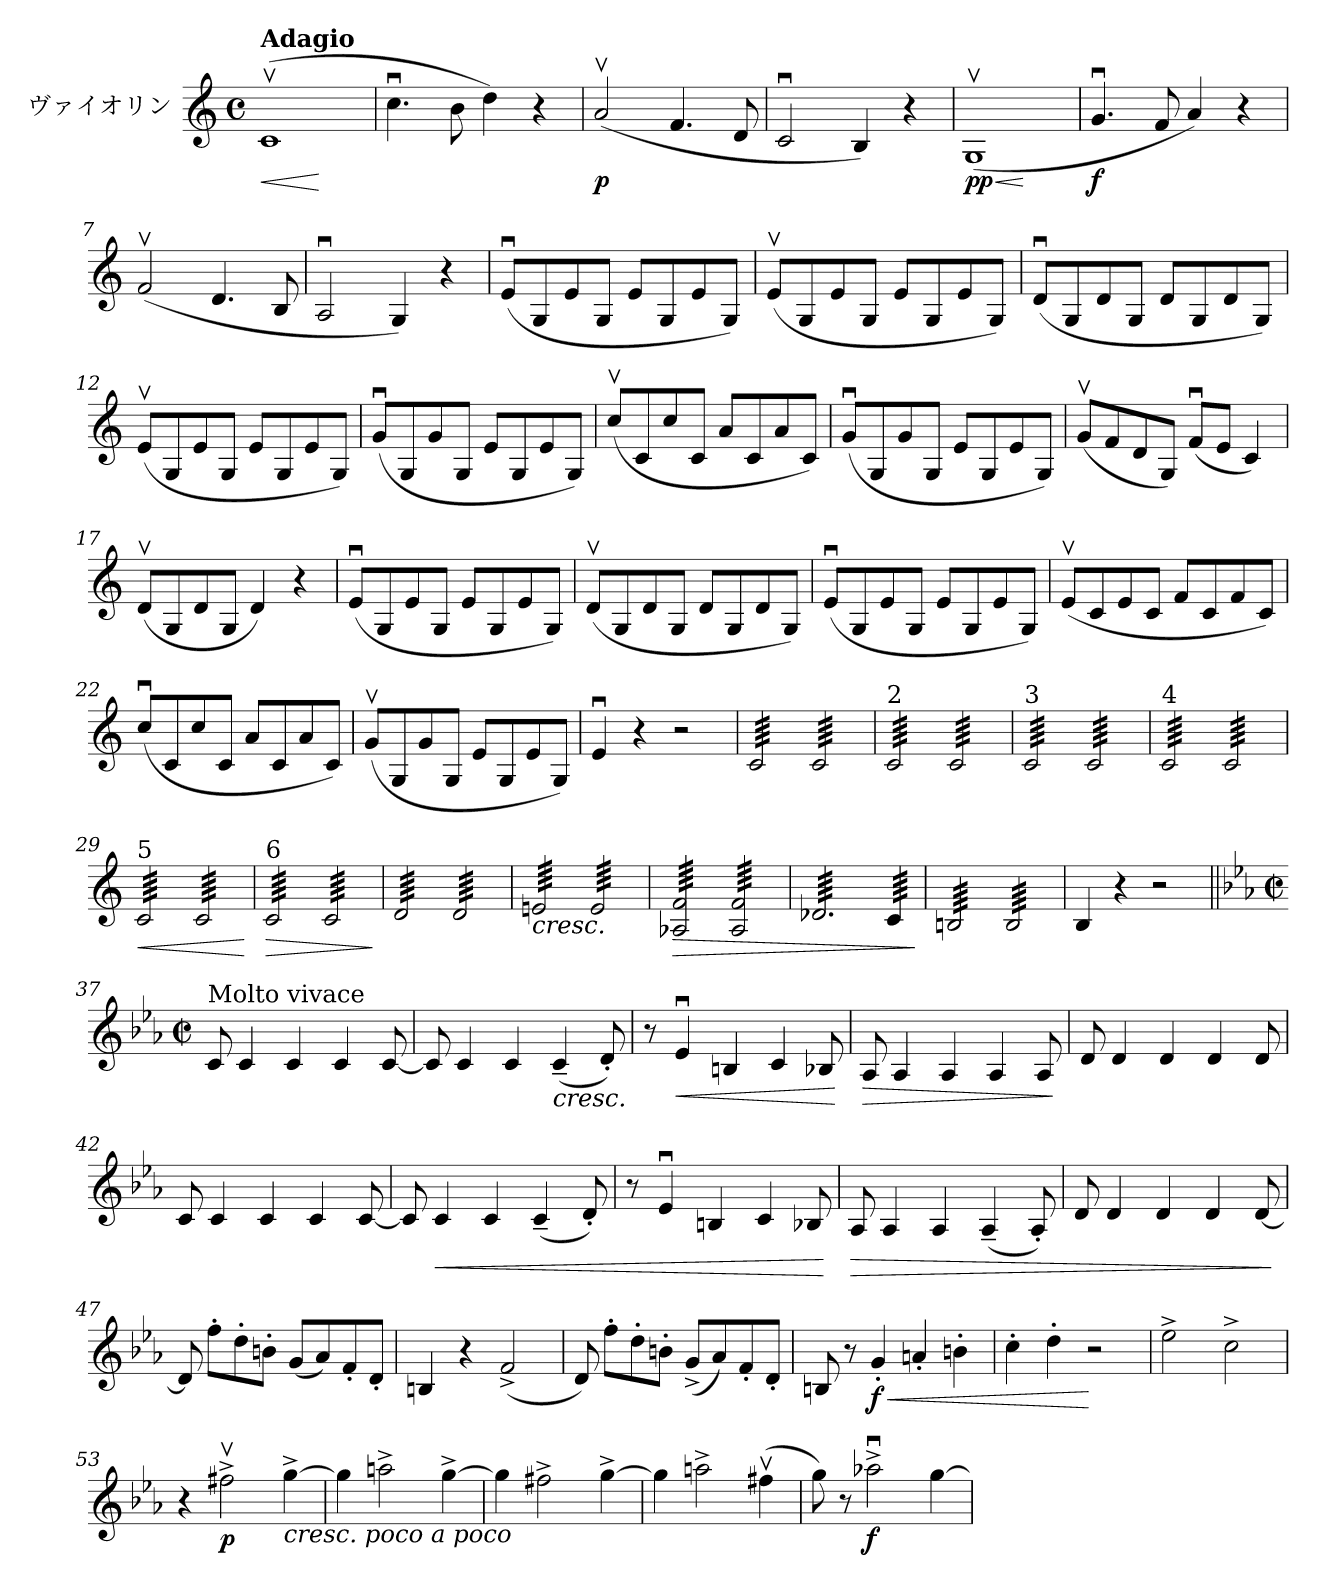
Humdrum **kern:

**kern	**dynam
*part1	*part1
*staff1	*staff1
*I"ヴァイオリン	*
*clefG2	*
*k[]	*
*M4/4	*
*met(c)	*
=1	=1
!LO:TX:a:B:t=Adagio	!
!	!LO:HP:b
!	!LO:DY:n=1:b
(1cv	< other-dynamics
.	[
=2	=2
!	!LO:DY:b
4.ccu\	other-dynamics
8b\	.
4dd\)	.
4r	.
=3	=3
!	!LO:DY:b
(2av/	p
4.f/	.
8d/	.
=4	=4
2cu/	.
4B/)	.
4r	.
=5	=5
!	!LO:HP:b
!	!LO:DY:n=1:b
(1Gv	< pp
.	[
=6	=6
!	!LO:DY:b
4.gu/	f
8f/	.
4a/)	.
4r	.
=7	=7
!	!LO:DY:b
(2fv/	other-dynamics
4.d/	.
8B/	.
=8	=8
2Au/	.
4G/)	.
4r	.
!!LO:LB:g=z
=9	=9
!	!LO:DY:b
(8eu/L	other-dynamics
8G/	.
8e/	.
8G/J	.
8e/L	.
8G/	.
8e/	.
8G/J)	.
=10	=10
(8ev/L	.
8G/	.
8e/	.
8G/J	.
8e/L	.
8G/	.
8e/	.
8G/J)	.
=11	=11
(8du/L	.
8G/	.
8d/	.
8G/J	.
8d/L	.
8G/	.
8d/	.
8G/J)	.
=12	=12
(8ev/L	.
8G/	.
8e/	.
8G/J	.
8e/L	.
8G/	.
8e/	.
8G/J)	.
!!LO:LB:g=z
=13	=13
(8gu/L	.
8G/	.
8g/	.
8G/J	.
8e/L	.
8G/	.
8e/	.
8G/J)	.
=14	=14
(8ccv/L	.
8c/	.
8cc/	.
8c/J	.
8a/L	.
8c/	.
8a/	.
8c/J)	.
=15	=15
(8gu/L	.
8G/	.
8g/	.
8G/J	.
8e/L	.
8G/	.
8e/	.
8G/J)	.
=16	=16
(8gv/L	.
8f/	.
8d/	.
8G/J)	.
(8fu/L	.
8e/J	.
4c/)	.
!!LO:LB:g=z
=17	=17
(8dv/L	.
8G/	.
8d/	.
8G/J	.
4d/)	.
4r	.
=18	=18
(8eu/L	.
8G/	.
8e/	.
8G/J	.
8e/L	.
8G/	.
8e/	.
8G/J)	.
=19	=19
(8dv/L	.
8G/	.
8d/	.
8G/J	.
8d/L	.
8G/	.
8d/	.
8G/J)	.
=20	=20
(8eu/L	.
8G/	.
8e/	.
8G/J	.
8e/L	.
8G/	.
8e/	.
8G/J)	.
=21	=21
(8ev/L	.
8c/	.
8e/	.
8c/J	.
8f/L	.
8c/	.
8f/	.
8c/J)	.
!!LO:LB:g=z
=22	=22
(8ccu/L	.
8c/	.
8cc/	.
8c/J	.
8a/L	.
8c/	.
8a/	.
8c/J)	.
=23	=23
(8gv/L	.
8G/	.
8g/	.
8G/J	.
8e/L	.
8G/	.
8e/	.
8G/J)	.
=24	=24
4eu/	.
4r	.
2r	.
=25	=25
!LO:TX:a:t=1	!
!	!LO:DY:b
*tremolo	*
64c/LLLL	other-dynamics
64c/	.
64c/	.
64c/	.
64c/	.
64c/	.
64c/	.
64c/	.
64c/	.
64c/	.
64c/	.
64c/	.
64c/	.
64c/	.
64c/	.
64c/	.
64c/	.
64c/	.
64c/	.
64c/	.
64c/	.
64c/	.
64c/	.
64c/	.
64c/	.
64c/	.
64c/	.
64c/	.
64c/	.
64c/	.
64c/	.
64c/JJJJ	.
64c/LLLL	.
64c/	.
64c/	.
64c/	.
64c/	.
64c/	.
64c/	.
64c/	.
64c/	.
64c/	.
64c/	.
64c/	.
64c/	.
64c/	.
64c/	.
64c/	.
64c/	.
64c/	.
64c/	.
64c/	.
64c/	.
64c/	.
64c/	.
64c/	.
64c/	.
64c/	.
64c/	.
64c/	.
64c/	.
64c/	.
64c/	.
64c/JJJJ	.
=26	=26
!LO:TX:a:t=2	!
64c/LLLL	.
64c/	.
64c/	.
64c/	.
64c/	.
64c/	.
64c/	.
64c/	.
64c/	.
64c/	.
64c/	.
64c/	.
64c/	.
64c/	.
64c/	.
64c/	.
64c/	.
64c/	.
64c/	.
64c/	.
64c/	.
64c/	.
64c/	.
64c/	.
64c/	.
64c/	.
64c/	.
64c/	.
64c/	.
64c/	.
64c/	.
64c/JJJJ	.
64c/LLLL	.
64c/	.
64c/	.
64c/	.
64c/	.
64c/	.
64c/	.
64c/	.
64c/	.
64c/	.
64c/	.
64c/	.
64c/	.
64c/	.
64c/	.
64c/	.
64c/	.
64c/	.
64c/	.
64c/	.
64c/	.
64c/	.
64c/	.
64c/	.
64c/	.
64c/	.
64c/	.
64c/	.
64c/	.
64c/	.
64c/	.
64c/JJJJ	.
=27	=27
!LO:TX:a:t=3	!
64c/LLLL	.
64c/	.
64c/	.
64c/	.
64c/	.
64c/	.
64c/	.
64c/	.
64c/	.
64c/	.
64c/	.
64c/	.
64c/	.
64c/	.
64c/	.
64c/	.
64c/	.
64c/	.
64c/	.
64c/	.
64c/	.
64c/	.
64c/	.
64c/	.
64c/	.
64c/	.
64c/	.
64c/	.
64c/	.
64c/	.
64c/	.
64c/JJJJ	.
64c/LLLL	.
64c/	.
64c/	.
64c/	.
64c/	.
64c/	.
64c/	.
64c/	.
64c/	.
64c/	.
64c/	.
64c/	.
64c/	.
64c/	.
64c/	.
64c/	.
64c/	.
64c/	.
64c/	.
64c/	.
64c/	.
64c/	.
64c/	.
64c/	.
64c/	.
64c/	.
64c/	.
64c/	.
64c/	.
64c/	.
64c/	.
64c/JJJJ	.
!!LO:LB:g=z
=28	=28
!LO:TX:a:t=4	!
64c/LLLL	.
64c/	.
64c/	.
64c/	.
64c/	.
64c/	.
64c/	.
64c/	.
64c/	.
64c/	.
64c/	.
64c/	.
64c/	.
64c/	.
64c/	.
64c/	.
64c/	.
64c/	.
64c/	.
64c/	.
64c/	.
64c/	.
64c/	.
64c/	.
64c/	.
64c/	.
64c/	.
64c/	.
64c/	.
64c/	.
64c/	.
64c/JJJJ	.
64c/LLLL	.
64c/	.
64c/	.
64c/	.
64c/	.
64c/	.
64c/	.
64c/	.
64c/	.
64c/	.
64c/	.
64c/	.
64c/	.
64c/	.
64c/	.
64c/	.
64c/	.
64c/	.
64c/	.
64c/	.
64c/	.
64c/	.
64c/	.
64c/	.
64c/	.
64c/	.
64c/	.
64c/	.
64c/	.
64c/	.
64c/	.
64c/JJJJ	.
=29	=29
!LO:TX:a:t=5	!
!	!LO:HP:b
64c/LLLL	<
64c/	.
64c/	.
64c/	.
64c/	.
64c/	.
64c/	.
64c/	.
64c/	.
64c/	.
64c/	.
64c/	.
64c/	.
64c/	.
64c/	.
64c/	.
64c/	.
64c/	.
64c/	.
64c/	.
64c/	.
64c/	.
64c/	.
64c/	.
64c/	.
64c/	.
64c/	.
64c/	.
64c/	.
64c/	.
64c/	.
64c/JJJJ	.
64c/LLLL	.
64c/	.
64c/	.
64c/	.
64c/	.
64c/	.
64c/	.
64c/	.
64c/	.
64c/	.
64c/	.
64c/	.
64c/	.
64c/	.
64c/	.
64c/	.
64c/	.
64c/	.
64c/	.
64c/	.
64c/	.
64c/	.
64c/	.
64c/	.
64c/	.
64c/	.
64c/	.
64c/	.
64c/	.
64c/	.
64c/	.
64c/JJJJ	.
.	[
=30	=30
!LO:TX:a:t=6	!
!	!LO:HP:b
!	!LO:DY:n=1:b
64c/LLLL	> other-dynamics
64c/	.
64c/	.
64c/	.
64c/	.
64c/	.
64c/	.
64c/	.
64c/	.
64c/	.
64c/	.
64c/	.
64c/	.
64c/	.
64c/	.
64c/	.
64c/	.
64c/	.
64c/	.
64c/	.
64c/	.
64c/	.
64c/	.
64c/	.
64c/	.
64c/	.
64c/	.
64c/	.
64c/	.
64c/	.
64c/	.
64c/JJJJ	.
64c/LLLL	.
64c/	.
64c/	.
64c/	.
64c/	.
64c/	.
64c/	.
64c/	.
64c/	.
64c/	.
64c/	.
64c/	.
64c/	.
64c/	.
64c/	.
64c/	.
64c/	.
64c/	.
64c/	.
64c/	.
64c/	.
64c/	.
64c/	.
64c/	.
64c/	.
64c/	.
64c/	.
64c/	.
64c/	.
64c/	.
64c/	.
64c/JJJJ	.
.	]
=31	=31
!	!LO:DY:b
64d/LLLL	other-dynamics
64d/	.
64d/	.
64d/	.
64d/	.
64d/	.
64d/	.
64d/	.
64d/	.
64d/	.
64d/	.
64d/	.
64d/	.
64d/	.
64d/	.
64d/	.
64d/	.
64d/	.
64d/	.
64d/	.
64d/	.
64d/	.
64d/	.
64d/	.
64d/	.
64d/	.
64d/	.
64d/	.
64d/	.
64d/	.
64d/	.
64d/JJJJ	.
64d/LLLL	.
64d/	.
64d/	.
64d/	.
64d/	.
64d/	.
64d/	.
64d/	.
64d/	.
64d/	.
64d/	.
64d/	.
64d/	.
64d/	.
64d/	.
64d/	.
64d/	.
64d/	.
64d/	.
64d/	.
64d/	.
64d/	.
64d/	.
64d/	.
64d/	.
64d/	.
64d/	.
64d/	.
64d/	.
64d/	.
64d/	.
64d/JJJJ	.
=32	=32
!LO:TX:b:i:t=cresc.	!
64en/LLLL	.
64en/	.
64en/	.
64en/	.
64en/	.
64en/	.
64en/	.
64en/	.
64en/	.
64en/	.
64en/	.
64en/	.
64en/	.
64en/	.
64en/	.
64en/	.
64en/	.
64en/	.
64en/	.
64en/	.
64en/	.
64en/	.
64en/	.
64en/	.
64en/	.
64en/	.
64en/	.
64en/	.
64en/	.
64en/	.
64en/	.
64en/JJJJ	.
64e/LLLL	.
64e/	.
64e/	.
64e/	.
64e/	.
64e/	.
64e/	.
64e/	.
64e/	.
64e/	.
64e/	.
64e/	.
64e/	.
64e/	.
64e/	.
64e/	.
64e/	.
64e/	.
64e/	.
64e/	.
64e/	.
64e/	.
64e/	.
64e/	.
64e/	.
64e/	.
64e/	.
64e/	.
64e/	.
64e/	.
64e/	.
64e/JJJJ	.
=33	=33
!	!LO:HP:b
!	!LO:DY:n=1:b
64A-X/ 64f/LLLL	> other-dynamics
64A-X/ 64f/	.
64A-X/ 64f/	.
64A-X/ 64f/	.
64A-X/ 64f/	.
64A-X/ 64f/	.
64A-X/ 64f/	.
64A-X/ 64f/	.
64A-X/ 64f/	.
64A-X/ 64f/	.
64A-X/ 64f/	.
64A-X/ 64f/	.
64A-X/ 64f/	.
64A-X/ 64f/	.
64A-X/ 64f/	.
64A-X/ 64f/	.
64A-X/ 64f/	.
64A-X/ 64f/	.
64A-X/ 64f/	.
64A-X/ 64f/	.
64A-X/ 64f/	.
64A-X/ 64f/	.
64A-X/ 64f/	.
64A-X/ 64f/	.
64A-X/ 64f/	.
64A-X/ 64f/	.
64A-X/ 64f/	.
64A-X/ 64f/	.
64A-X/ 64f/	.
64A-X/ 64f/	.
64A-X/ 64f/	.
64A-X/ 64f/JJJJ	.
64A-/ 64f/LLLL	.
64A-/ 64f/	.
64A-/ 64f/	.
64A-/ 64f/	.
64A-/ 64f/	.
64A-/ 64f/	.
64A-/ 64f/	.
64A-/ 64f/	.
64A-/ 64f/	.
64A-/ 64f/	.
64A-/ 64f/	.
64A-/ 64f/	.
64A-/ 64f/	.
64A-/ 64f/	.
64A-/ 64f/	.
64A-/ 64f/	.
64A-/ 64f/	.
64A-/ 64f/	.
64A-/ 64f/	.
64A-/ 64f/	.
64A-/ 64f/	.
64A-/ 64f/	.
64A-/ 64f/	.
64A-/ 64f/	.
64A-/ 64f/	.
64A-/ 64f/	.
64A-/ 64f/	.
64A-/ 64f/	.
64A-/ 64f/	.
64A-/ 64f/	.
64A-/ 64f/	.
64A-/ 64f/JJJJ	.
=34	=34
64d-X/LLLL	.
64d-X/	.
64d-X/	.
64d-X/	.
64d-X/	.
64d-X/	.
64d-X/	.
64d-X/	.
64d-X/	.
64d-X/	.
64d-X/	.
64d-X/	.
64d-X/	.
64d-X/	.
64d-X/	.
64d-X/	.
64d-X/	.
64d-X/	.
64d-X/	.
64d-X/	.
64d-X/	.
64d-X/	.
64d-X/	.
64d-X/	.
64d-X/	.
64d-X/	.
64d-X/	.
64d-X/	.
64d-X/	.
64d-X/	.
64d-X/	.
64d-X/	.
64d-X/	.
64d-X/	.
64d-X/	.
64d-X/	.
64d-X/	.
64d-X/	.
64d-X/	.
64d-X/	.
64d-X/	.
64d-X/	.
64d-X/	.
64d-X/	.
64d-X/	.
64d-X/	.
64d-X/	.
64d-X/JJJJ	.
64c/LLLL	.
64c/	.
64c/	.
64c/	.
64c/	.
64c/	.
64c/	.
64c/	.
64c/	.
64c/	.
64c/	.
64c/	.
64c/	.
64c/	.
64c/	.
64c/JJJJ	.
.	]
=35	=35
!	!LO:DY:b
64Bn/LLLL	other-dynamics
64Bn/	.
64Bn/	.
64Bn/	.
64Bn/	.
64Bn/	.
64Bn/	.
64Bn/	.
64Bn/	.
64Bn/	.
64Bn/	.
64Bn/	.
64Bn/	.
64Bn/	.
64Bn/	.
64Bn/	.
64Bn/	.
64Bn/	.
64Bn/	.
64Bn/	.
64Bn/	.
64Bn/	.
64Bn/	.
64Bn/	.
64Bn/	.
64Bn/	.
64Bn/	.
64Bn/	.
64Bn/	.
64Bn/	.
64Bn/	.
64Bn/JJJJ	.
64B/LLLL	.
64B/	.
64B/	.
64B/	.
64B/	.
64B/	.
64B/	.
64B/	.
64B/	.
64B/	.
64B/	.
64B/	.
64B/	.
64B/	.
64B/	.
64B/	.
64B/	.
64B/	.
64B/	.
64B/	.
64B/	.
64B/	.
64B/	.
64B/	.
64B/	.
64B/	.
64B/	.
64B/	.
64B/	.
64B/	.
64B/	.
64B/JJJJ	.
*Xtremolo	*
=36	=36
4B/	.
4r	.
2r	.
!!LO:LB:g=z
=37||	=37||
*k[b-e-a-]	*
*M2/2	*
*met(c|)	*
!LO:TX:a:t=Molto vivace	!
!	!LO:DY:b
8c/	other-dynamics
4c/	.
4c/	.
4c/	.
[8c/	.
=38	=38
8c/]	.
4c/	.
4c/	.
!LO:TX:b:i:t=cresc.	!
(4c~/	.
8d'/)	.
=39	=39
8r	.
!	!LO:HP:b
4e-u/	<
4Bn/	.
4c/	.
8B-X/	.
.	[
=40	=40
!	!LO:HP:b
8A-/	>
4A-/	.
4A-/	.
4A-/	.
8A-/	.
.	]
=41	=41
8d/	.
4d/	.
4d/	.
4d/	.
8d/	.
!!LO:LB:g=z
=42	=42
8c/	.
!	!LO:DY:b
4c/	other-dynamics
4c/	.
4c/	.
[8c/	.
=43	=43
8c/]	.
!	!LO:HP:b
4c/	<
4c/	.
(4c~/	.
8d'/)	.
=44	=44
8r	.
4e-u/	.
4Bn/	.
4c/	.
8B-X/	.
.	[
=45	=45
!	!LO:HP:b
8A-/	>
4A-/	.
4A-/	.
(4A-~/	.
8A-'/)	.
=46	=46
8d/	.
4d/	.
4d/	.
4d/	.
[8d/	.
.	]
!!LO:LB:g=z
=47	=47
8d/]	.
!	!LO:DY:b
8ff'\L	other-dynamics
8dd'\	.
8bn'\J	.
(8g/L	.
8a-/)	.
8f'/	.
8d'/J	.
=48	=48
4Bn/	.
4r	.
(2f^/	.
=49	=49
8d/)	.
8ff'\L	.
8dd'\	.
8bn'\J	.
(8g^/L	.
8a-/)	.
8f'/	.
8d'/J	.
=50	=50
8Bn/	.
8r	.
!	!LO:HP:b
!	!LO:DY:n=1:b
4g'/	< f
4an'/	.
4bn'\	.
=51	=51
4cc'\	.
4dd'\	.
2r	[
!!LO:PB:g=z
=52	=52
2ee-^\	.
2cc^\	.
=53	=53
4r	.
!	!LO:DY:b
2ff#Xv^\	p
!LO:TX:b:i:t=cresc. poco a poco	!
[4gg^\	.
=54	=54
4gg\]	.
2aan^\	.
[4gg^\	.
=55	=55
4gg\]	.
2ff#X^\	.
[4gg^\	.
=56	=56
4gg\]	.
2aan^\	.
(4ff#Xv\	.
=57	=57
8gg\)	.
8r	.
!	!LO:DY:b
2aa-Xu^\	f
[4gg\	.
=	=
*-	*-
